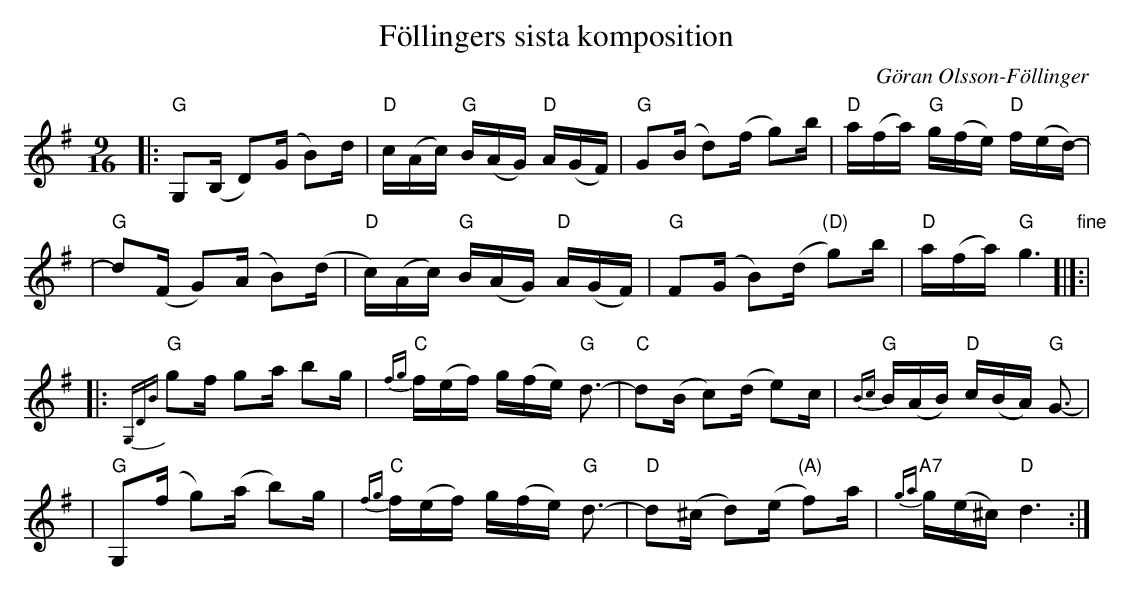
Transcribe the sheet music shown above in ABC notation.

X:1
T: F\"ollingers sista komposition
C: G\"oran Olsson-F\"ollinger
M: 9/16
L: 1/16
K: G
|: "G"G,2(B, D2)(G B2)d | "D"c(Ac) "G"B(AG) "D"A(GF) \
|  "G"G2(B d2)(f g2)b | "D"a(fa) "G"g(fe) "D"f(ed-) |
|  "G"d2(F G2)(A B2)(d | "D"c)(Ac) "G"B(AG) "D"A(GF) \
| "G"F2(G B2)(d "(D)"g2)b | "D"a(fa) "G"g6 "fine"[|]:|
|: "G"{G,DB}g2f g2a b2g | "C"{fg}f(ef) g(fe) "G"d3- \
| "C"d2(B c2)(d e2)c | "G"{Bc}B(AB) "D"c(BA) "G"G3- |
| "G"G,2(f g2)(a b2)g | "C"{fg}f(ef) g(fe) "G"d3- \
| "D"d2(^c d2)(e "(A)"f2)a | "A7"{ga}g(e^c) "D"d6 :|
